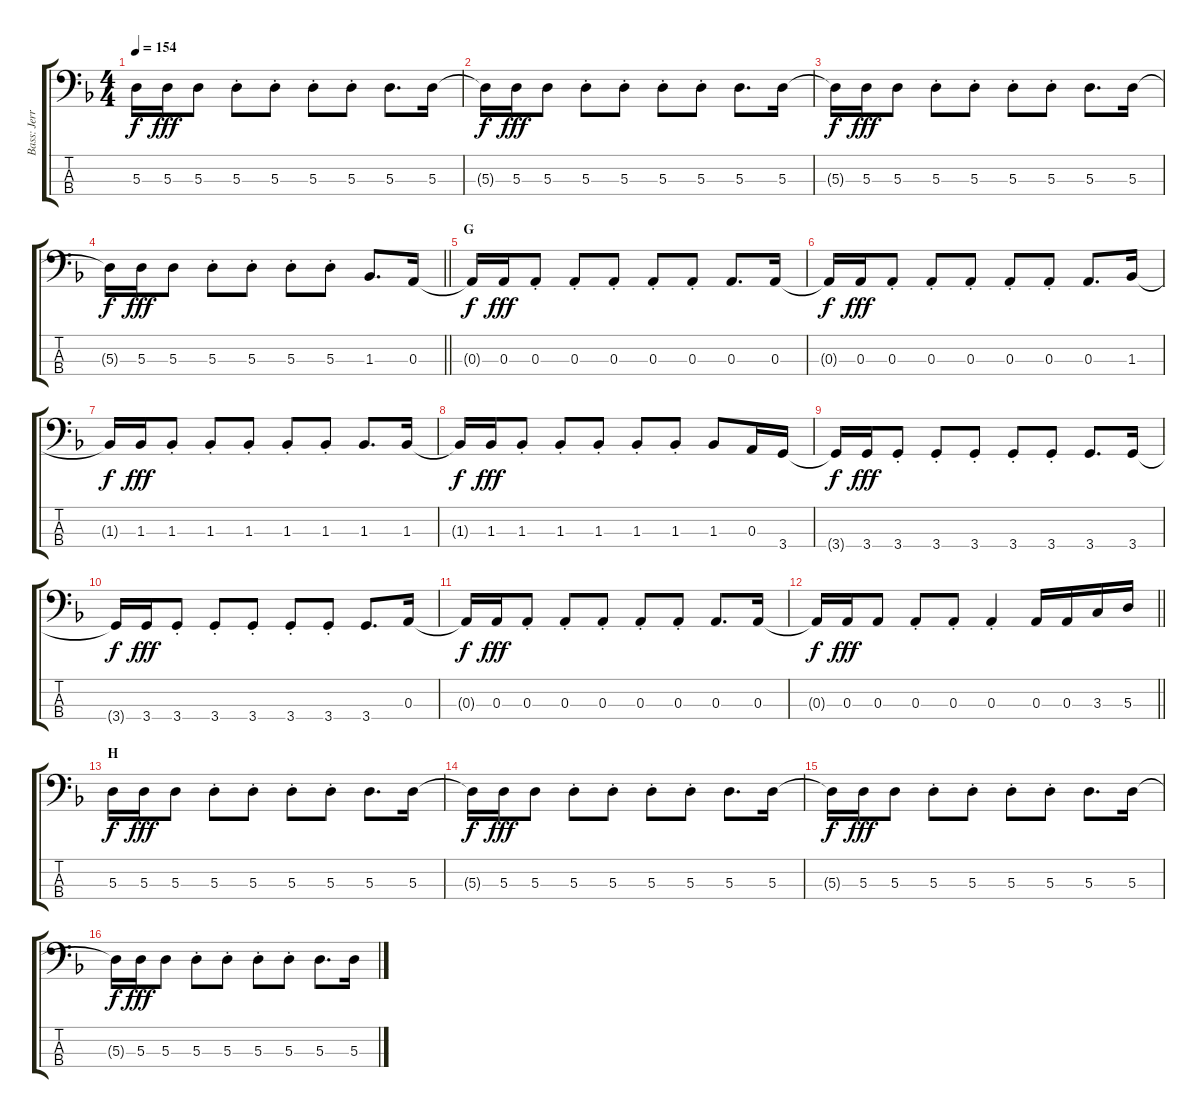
\track ("Bass: Jerry" "Bass: Jerr") {instrument electricbassfinger}
\staff {score tabs}
\tuning (G2 D2 A1 E1) {hide}
\ts (4 4)
\tempo 154
\clef f4
\ks f
5.3{t}.16{dy f} 5.3.16{dy fff} 5.3.8 5.3{st}.8 5.3{st}.8 5.3{st}.8 5.3{st}.8 5.3.8{d} 5.3.16 |
5.3{t}.16{dy f} 5.3.16{dy fff} 5.3.8 5.3{st}.8 5.3{st}.8 5.3{st}.8 5.3{st}.8 5.3.8{d} 5.3.16 |
5.3{t}.16{dy f} 5.3.16{dy fff} 5.3.8 5.3{st}.8 5.3{st}.8 5.3{st}.8 5.3{st}.8 5.3.8{d} 5.3.16 |
\barLineRight lightlight
5.3{t}.16{dy f} 5.3.16{dy fff} 5.3.8 5.3{st}.8 5.3{st}.8 5.3{st}.8 5.3{st}.8 1.3.8{d} 0.3.16 |
\section ("" "G")
0.3{t}.16{dy f} 0.3.16{dy fff} 0.3{st}.8 0.3{st}.8 0.3{st}.8 0.3{st}.8 0.3{st}.8 0.3.8{d} 0.3.16 |
0.3{t}.16{dy f} 0.3.16{dy fff} 0.3{st}.8 0.3{st}.8 0.3{st}.8 0.3{st}.8 0.3{st}.8 0.3.8{d} 1.3.16 |
1.3{t}.16{dy f} 1.3.16{dy fff} 1.3{st}.8 1.3{st}.8 1.3{st}.8 1.3{st}.8 1.3{st}.8 1.3.8{d} 1.3.16 |
1.3{t}.16{dy f} 1.3.16{dy fff} 1.3{st}.8 1.3{st}.8 1.3{st}.8 1.3{st}.8 1.3{st}.8 1.3.8 0.3.16 3.4.16 |
3.4{t}.16{dy f} 3.4.16{dy fff} 3.4{st}.8 3.4{st}.8 3.4{st}.8 3.4{st}.8 3.4{st}.8 3.4.8{d} 3.4.16 |
3.4{t}.16{dy f} 3.4.16{dy fff} 3.4{st}.8 3.4{st}.8 3.4{st}.8 3.4{st}.8 3.4{st}.8 3.4.8{d} 0.3.16 |
0.3{t}.16{dy f} 0.3.16{dy fff} 0.3{st}.8 0.3{st}.8 0.3{st}.8 0.3{st}.8 0.3{st}.8 0.3.8{d} 0.3.16 |
\barLineRight lightlight
0.3{t}.16{dy f} 0.3.16{dy fff} 0.3.8 0.3{st}.8 0.3{st}.8 0.3{st}.4 0.3.16 0.3.16 3.3.16 5.3.16 |
\section ("" "H")
5.3.16{dy f} 5.3.16{dy fff} 5.3.8 5.3{st}.8 5.3{st}.8 5.3{st}.8 5.3{st}.8 5.3.8{d} 5.3.16 |
5.3{t}.16{dy f} 5.3.16{dy fff} 5.3.8 5.3{st}.8 5.3{st}.8 5.3{st}.8 5.3{st}.8 5.3.8{d} 5.3.16 |
5.3{t}.16{dy f} 5.3.16{dy fff} 5.3.8 5.3{st}.8 5.3{st}.8 5.3{st}.8 5.3{st}.8 5.3.8{d} 5.3.16 |
5.3{t}.16{dy f} 5.3.16{dy fff} 5.3.8 5.3{st}.8 5.3{st}.8 5.3{st}.8 5.3{st}.8 5.3.8{d} 5.3.16
